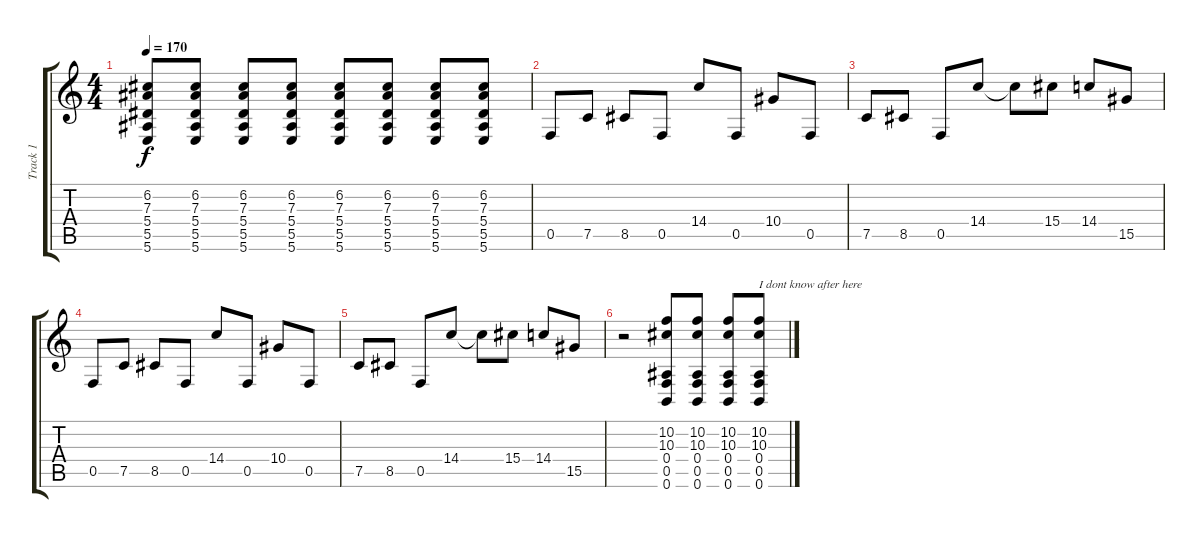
\track ("Track 1" "Track 1") {instrument distortionguitar}
\staff {score tabs}
\tuning (C4 G3 Eb3 Bb2 F2 B1) {hide}
\ts (4 4)
\tempo 170
\clef g2
\ks c
(6.2 7.3 5.4 5.5 5.6).8{dy f} (6.2 7.3 5.4 5.5 5.6).8 (6.2 7.3 5.4 5.5 5.6).8 (6.2 7.3 5.4 5.5 5.6).8 (6.2 7.3 5.4 5.5 5.6).8 (6.2 7.3 5.4 5.5 5.6).8 (6.2 7.3 5.4 5.5 5.6).8 (6.2 7.3 5.4 5.5 5.6).8 |
0.5.8{balance 0} 7.5.8 8.5.8 0.5.8 14.4.8 0.5.8 10.4.8 0.5.8 |
7.5.8 8.5.8 0.5.8 14.4.8 14.4{t}.8 15.4.8 14.4.8 15.5.8 |
0.5.8 7.5.8 8.5.8 0.5.8 14.4.8 0.5.8 10.4.8 0.5.8 |
7.5.8 8.5.8 0.5.8 14.4.8 14.4{t}.8 15.4.8 14.4.8 15.5.8 |
r.2 (10.2 10.3 0.4 0.5 0.6).8 (10.2 10.3 0.4 0.5 0.6).8 (10.2 10.3 0.4 0.5 0.6).8 (10.2 10.3 0.4 0.5 0.6).8{txt "I dont know after here"}
